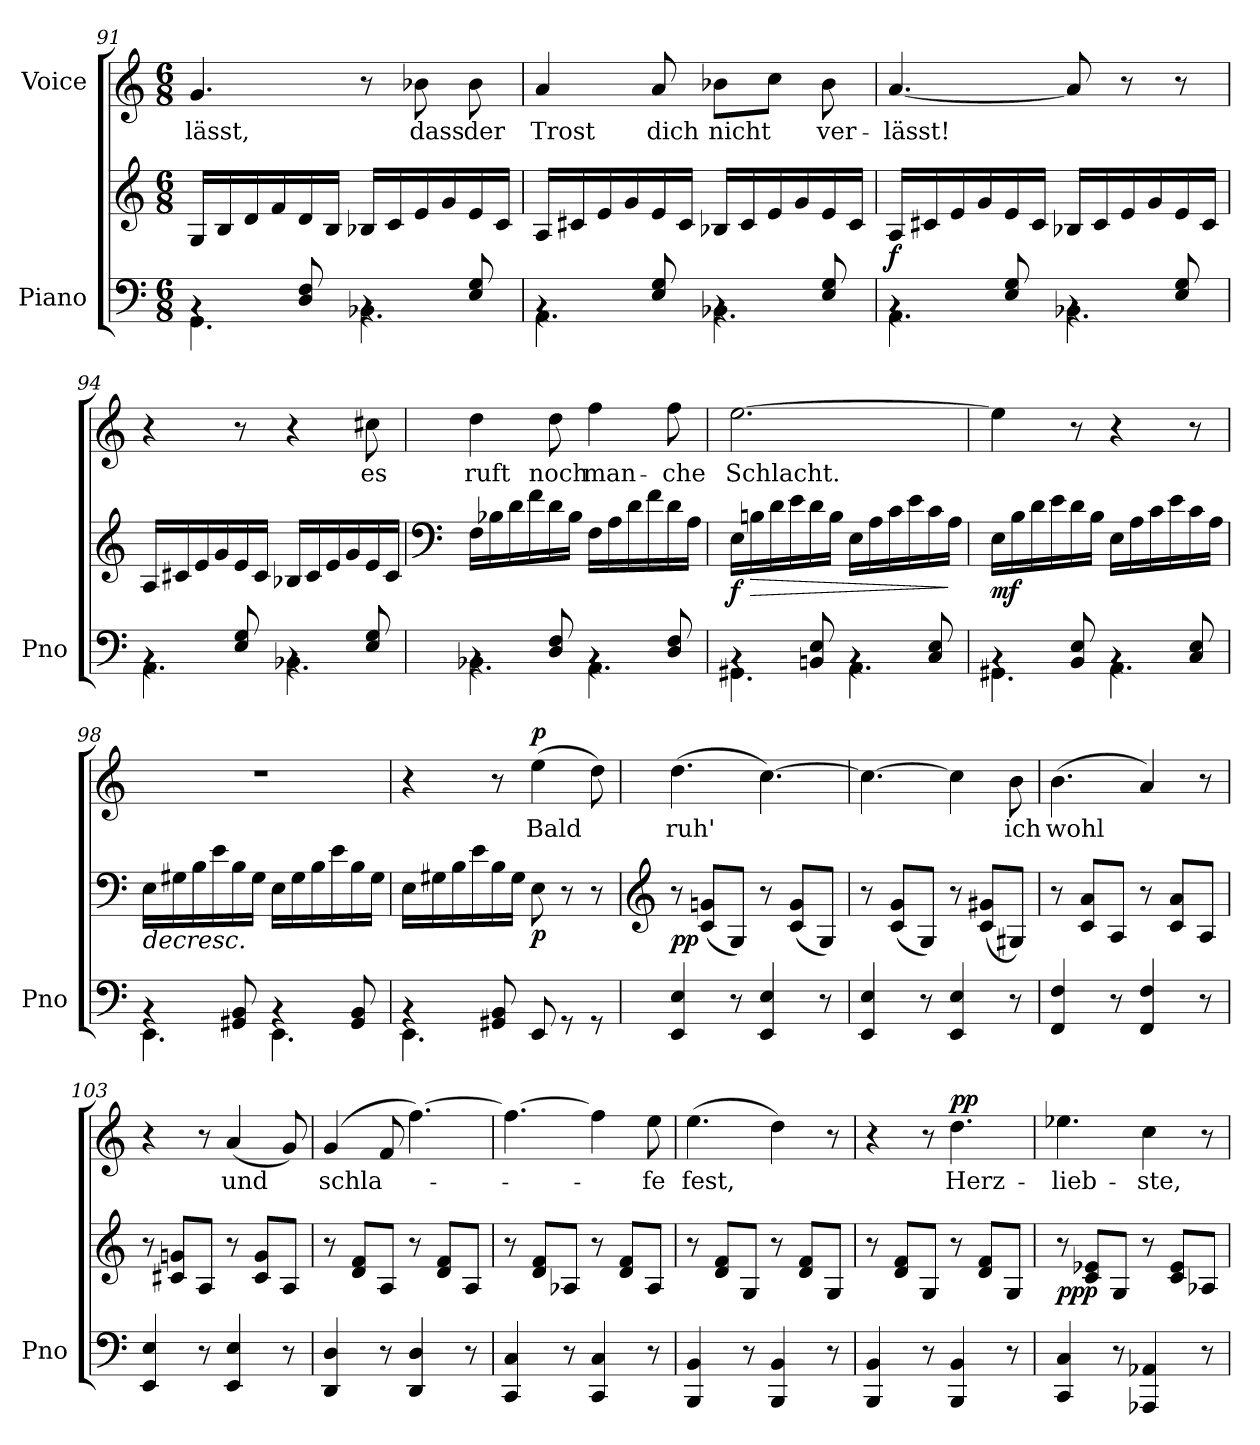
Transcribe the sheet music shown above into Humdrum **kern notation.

**kern	**kern	**dynam	**kern	**text	**dynam
*part2	*part2	*part2	*part1	*part1	*part1
*staff3	*staff2	*staff2/3	*staff1	*staff1	*staff1
*I"Piano	*	*	*I"Voice	*	*
*I'Pno	*	*	*	*	*
*clefF4	*clefG2	*	*clefG2	*	*
*k[]	*k[]	*	*k[]	*	*
*M6/8	*M6/8	*	*M6/8	*	*
=91	=91	=91	=91	=91	=91
*^	*	*	*	*	*
!	!	!	!	!	!LO:LY:b	!
4rBB	4.GG\	16G/LL	.	4.g/	-lässt,	.
.	.	16B/	.	.	.	.
.	.	16d/	.	.	.	.
.	.	16f/	.	.	.	.
8D/ 8F/	.	16d/	.	.	.	.
.	.	16B/JJ	.	.	.	.
4rBB	4.BB-X\	16B-X/LL	.	8r	.	.
.	.	16c/	.	.	.	.
!	!	!	!	!	!LO:LY:b	!
.	.	16e/	.	8b-X\	dass	.
.	.	16g/	.	.	.	.
!	!	!	!	!	!LO:LY:b	!
8E/ 8G/	.	16e/	.	8b-\	der	.
.	.	16c/JJ	.	.	.	.
=92	=92	=92	=92	=92	=92	=92
!	!	!	!	!	!LO:LY:b	!
4rBB	4.AA\	16A/LL	.	4a/	Trost	.
.	.	16c#X/	.	.	.	.
.	.	16e/	.	.	.	.
.	.	16g/	.	.	.	.
!	!	!	!	!	!LO:LY:b	!
8E/ 8G/	.	16e/	.	8a/	dich	.
.	.	16c#/JJ	.	.	.	.
!	!	!	!	!	!LO:LY:b	!
4rBB	4.BB-X\	16B-X/LL	.	8b-X\L	nicht	.
.	.	16c#/	.	.	.	.
.	.	16e/	.	8cc\J	.	.
.	.	16g/	.	.	.	.
!	!	!	!	!	!LO:LY:b	!
8E/ 8G/	.	16e/	.	8b-\	ver-	.
.	.	16c#/JJ	.	.	.	.
=93	=93	=93	=93	=93	=93	=93
!	!	!	!LO:DY:b	!	!LO:LY:b	!
4rBB	4.AA\	16A/LL	f	[4.a/	-lässt!	.
.	.	16c#X/	.	.	.	.
.	.	16e/	.	.	.	.
.	.	16g/	.	.	.	.
8E/ 8G/	.	16e/	.	.	.	.
.	.	16c#/JJ	.	.	.	.
4rBB	4.BB-X\	16B-X/LL	.	8a/]	.	.
.	.	16c#/	.	.	.	.
.	.	16e/	.	8r	.	.
.	.	16g/	.	.	.	.
8E/ 8G/	.	16e/	.	8r	.	.
.	.	16c#/JJ	.	.	.	.
!!LO:PB:g=z
=94	=94	=94	=94	=94	=94	=94
4rBB	4.AA\	16A/LL	.	4r	.	.
.	.	16c#X/	.	.	.	.
.	.	16e/	.	.	.	.
.	.	16g/	.	.	.	.
8E/ 8G/	.	16e/	.	8r	.	.
.	.	16c#/JJ	.	.	.	.
4rBB	4.BB-X\	16B-X/LL	.	4r	.	.
.	.	16c#/	.	.	.	.
.	.	16e/	.	.	.	.
.	.	16g/	.	.	.	.
!	!	!	!	!	!LO:LY:b	!
8E/ 8G/	.	16e/	.	8cc#X\	es	.
.	.	16c#/JJ	.	.	.	.
=95	=95	=95	=95	=95	=95	=95
*	*	*clefF4	*	*	*	*
!	!	!	!	!	!LO:LY:b	!
4rBB	4.BB-X\	16F\LL	.	4dd\	ruft	.
.	.	16B-X\	.	.	.	.
.	.	16d\	.	.	.	.
.	.	16f\	.	.	.	.
!	!	!	!	!	!LO:LY:b	!
8D/ 8F/	.	16d\	.	8dd\	noch	.
.	.	16B-\JJ	.	.	.	.
!	!	!	!	!	!LO:LY:b	!
4rBB	4.AA\	16F\LL	.	4ff\	man-	.
.	.	16A\	.	.	.	.
.	.	16d\	.	.	.	.
.	.	16f\	.	.	.	.
!	!	!	!	!	!LO:LY:b	!
8D/ 8F/	.	16d\	.	8ff\	-che	.
.	.	16A\JJ	.	.	.	.
=96	=96	=96	=96	=96	=96	=96
!	!	!	!LO:DY:b	!	!LO:LY:b	!
4rBB	4.GG#X\	16E\LL	f	[2.ee\	Schlacht.	.
!	!	!	!LO:HP:b	!	!	!
.	.	16Bn\	>	.	.	.
.	.	16d\	.	.	.	.
.	.	16e\	.	.	.	.
8BBn/ 8E/	.	16d\	.	.	.	.
.	.	16B\JJ	.	.	.	.
4rBB	4.AA\	16E\LL	.	.	.	.
.	.	16A\	.	.	.	.
.	.	16c\	.	.	.	.
.	.	16e\	.	.	.	.
8C/ 8E/	.	16c\	.	.	.	.
.	.	16A\JJ	]	.	.	.
=97	=97	=97	=97	=97	=97	=97
!	!	!	!LO:DY:b	!	!	!
4rBB	4.GG#X\	16E\LL	mf	4ee\]	.	.
.	.	16B\	.	.	.	.
.	.	16d\	.	.	.	.
.	.	16e\	.	.	.	.
8BB/ 8E/	.	16d\	.	8r	.	.
.	.	16B\JJ	.	.	.	.
4rBB	4.AA\	16E\LL	.	4r	.	.
.	.	16A\	.	.	.	.
.	.	16c\	.	.	.	.
.	.	16e\	.	.	.	.
8C/ 8E/	.	16c\	.	8r	.	.
.	.	16A\JJ	.	.	.	.
!!LO:LB:g=z
=98	=98	=98	=98	=98	=98	=98
!	!	!	!LO:HP:b	!	!	!
4rBB	4.EE\	16E\LL	>	2.r	.	.
.	.	16G#X\	.	.	.	.
.	.	16B\	.	.	.	.
.	.	16e\	.	.	.	.
8GG#X/ 8BB/	.	16B\	.	.	.	.
.	.	16G#\JJ	.	.	.	.
4rBB	4.EE\	16E\LL	.	.	.	.
.	.	16G#\	.	.	.	.
.	.	16B\	.	.	.	.
.	.	16e\	.	.	.	.
8GG#/ 8BB/	.	16B\	.	.	.	.
.	.	16G#\JJ	.	.	.	.
=99	=99	=99	=99	=99	=99	=99
4rBB	4.EE\	16E\LL	.	4r	.	.
.	.	16G#X\	.	.	.	.
.	.	16B\	.	.	.	.
.	.	16e\	.	.	.	.
8GG#X/ 8BB/	.	16B\	.	8r	.	.
.	.	16G#\JJ	.	.	.	.
!	!	!	!LO:DY:b	!	!LO:LY:b	!LO:DY:a
8EE/	4.ryy	8E\	p	(4ee\	Bald	p
8rGG	.	8r	]	.	.	.
8rGG	.	8r	.	8dd\)	.	.
*v	*v	*	*	*	*	*
=100	=100	=100	=100	=100	=100
*	*clefG2	*	*	*	*
!	!	!LO:DY:b	!	!LO:LY:b	!
4EE/ 4E/	8r	pp	(4.dd\	ruh'	.
.	(8c/ 8gn/L	.	.	.	.
8r	8G/J)	.	.	.	.
4EE/ 4E/	8r	.	[4.cc\)	.	.
.	(8c/ 8g/L	.	.	.	.
8r	8G/J)	.	.	.	.
=101	=101	=101	=101	=101	=101
4EE/ 4E/	8r	.	4.cc\_	.	.
.	(8c/ 8g/L	.	.	.	.
8r	8G/J)	.	.	.	.
4EE/ 4E/	8r	.	4cc\]	.	.
.	(8c/ 8g#X/L	.	.	.	.
!	!	!	!	!LO:LY:b	!
8r	8G#X/J)	.	8b\	ich	.
=102	=102	=102	=102	=102	=102
!	!	!	!	!LO:LY:b	!
4FF/ 4F/	8r	.	(4.b\	wohl	.
.	8c/ 8a/L	.	.	.	.
8r	8A/J	.	.	.	.
4FF/ 4F/	8r	.	4a/)	.	.
.	8c/ 8a/L	.	.	.	.
8r	8A/J	.	8r	.	.
!!LO:LB:g=z
=103	=103	=103	=103	=103	=103
4EE/ 4E/	8r	.	4r	.	.
.	8c#X/ 8gn/L	.	.	.	.
8r	8A/J	.	8r	.	.
!	!	!	!	!LO:LY:b	!
4EE/ 4E/	8r	.	(4a/	und	.
.	8c#/ 8g/L	.	.	.	.
8r	8A/J	.	8g/)	.	.
=104	=104	=104	=104	=104	=104
!	!	!	!	!LO:LY:b	!
4DD/ 4D/	8r	.	(4g/	schla-	.
.	8d/ 8f/L	.	.	.	.
8r	8A/J	.	8f/	.	.
4DD/ 4D/	8r	.	[4.ff\)	.	.
.	8d/ 8f/L	.	.	.	.
8r	8A/J	.	.	.	.
=105	=105	=105	=105	=105	=105
4CC/ 4C/	8r	.	4.ff\_	.	.
.	8d/ 8f/L	.	.	.	.
8r	8A-X/J	.	.	.	.
4CC/ 4C/	8r	.	4ff\]	.	.
.	8d/ 8f/L	.	.	.	.
!	!	!	!	!LO:LY:b	!
8r	8A-/J	.	8ee\	-fe	.
=106	=106	=106	=106	=106	=106
!	!	!	!	!LO:LY:b	!
4BBB/ 4BB/	8r	.	(4.ee\	fest,	.
.	8d/ 8f/L	.	.	.	.
8r	8G/J	.	.	.	.
4BBB/ 4BB/	8r	.	4dd\)	.	.
.	8d/ 8f/L	.	.	.	.
8r	8G/J	.	8r	.	.
=107	=107	=107	=107	=107	=107
4BBB/ 4BB/	8r	.	4r	.	.
.	8d/ 8f/L	.	.	.	.
8r	8G/J	.	8r	.	.
!	!	!	!	!LO:LY:b	!LO:DY:a
4BBB/ 4BB/	8r	.	4.dd\	Herz-	pp
.	8d/ 8f/L	.	.	.	.
8r	8G/J	.	.	.	.
=108	=108	=108	=108	=108	=108
!	!	!LO:DY:b	!	!LO:LY:b	!
4CC/ 4C/	8r	ppp	4.ee-X\	-lieb-	.
.	8c/ 8e-X/L	.	.	.	.
8r	8G/J	.	.	.	.
!	!	!	!	!LO:LY:b	!
4AAA-X/ 4AA-X/	8r	.	4cc\	-ste,	.
.	8c/ 8e-/L	.	.	.	.
8r	8A-X/J	.	8r	.	.
=	=	=	=	=	=
*-	*-	*-	*-	*-	*-
